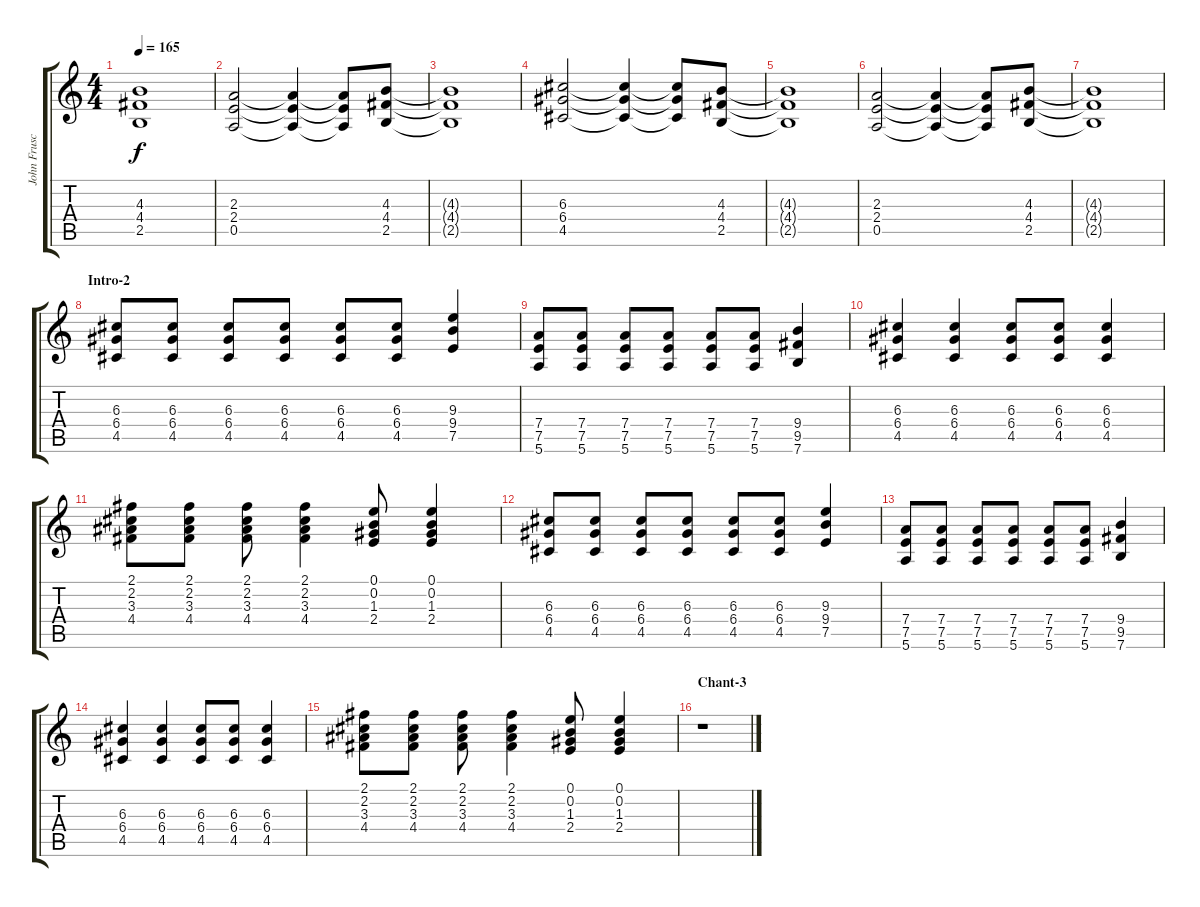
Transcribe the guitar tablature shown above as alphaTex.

\track ("John Frusciante-2" "John Frusc") {instrument distortionguitar}
\staff {score tabs}
\tuning (E4 B3 G3 D3 A2 E2) {hide}
\ts (4 4)
\tempo 165
\clef g2
\ks c
(4.3{t} 4.4{t} 2.5{t}).1{dy f} |
(2.3 2.4 0.5).2 (2.3{t} 2.4{t} 0.5{t}).4 (2.3{t} 2.4{t} 0.5{t}).8 (4.3 4.4 2.5).8 |
(4.3{t} 4.4{t} 2.5{t}).1 |
(6.3 6.4 4.5).2 (6.3{t} 6.4{t} 4.5{t}).4 (6.3{t} 6.4{t} 4.5{t}).8 (4.3 4.4 2.5).8 |
(4.3{t} 4.4{t} 2.5{t}).1 |
(2.3 2.4 0.5).2 (2.3{t} 2.4{t} 0.5{t}).4 (2.3{t} 2.4{t} 0.5{t}).8 (4.3 4.4 2.5).8 |
(4.3{t} 4.4{t} 2.5{t}).1 |
\section ("" "Intro-2")
(6.3 6.4 4.5).8 (6.3 6.4 4.5).8 (6.3 6.4 4.5).8 (6.3 6.4 4.5).8 (6.3 6.4 4.5).8 (6.3 6.4 4.5).8 (9.3 9.4 7.5).4 |
(7.4 7.5 5.6).8 (7.4 7.5 5.6).8 (7.4 7.5 5.6).8 (7.4 7.5 5.6).8 (7.4 7.5 5.6).8 (7.4 7.5 5.6).8 (9.4 9.5 7.6).4 |
(6.3 6.4 4.5).4 (6.3 6.4 4.5).4 (6.3 6.4 4.5).8 (6.3 6.4 4.5).8 (6.3 6.4 4.5).4 |
(2.1 2.2 3.3 4.4).8 (2.1 2.2 3.3 4.4).8 (2.1 2.2 3.3 4.4).8 (2.1 2.2 3.3 4.4).4 (0.1 0.2 1.3 2.4).8 (0.1 0.2 1.3 2.4).4 |
(6.3 6.4 4.5).8 (6.3 6.4 4.5).8 (6.3 6.4 4.5).8 (6.3 6.4 4.5).8 (6.3 6.4 4.5).8 (6.3 6.4 4.5).8 (9.3 9.4 7.5).4 |
(7.4 7.5 5.6).8 (7.4 7.5 5.6).8 (7.4 7.5 5.6).8 (7.4 7.5 5.6).8 (7.4 7.5 5.6).8 (7.4 7.5 5.6).8 (9.4 9.5 7.6).4 |
(6.3 6.4 4.5).4 (6.3 6.4 4.5).4 (6.3 6.4 4.5).8 (6.3 6.4 4.5).8 (6.3 6.4 4.5).4 |
(2.1 2.2 3.3 4.4).8 (2.1 2.2 3.3 4.4).8 (2.1 2.2 3.3 4.4).8 (2.1 2.2 3.3 4.4).4 (0.1 0.2 1.3 2.4).8 (0.1 0.2 1.3 2.4).4 |
\section ("" "Chant-3")
r.1
